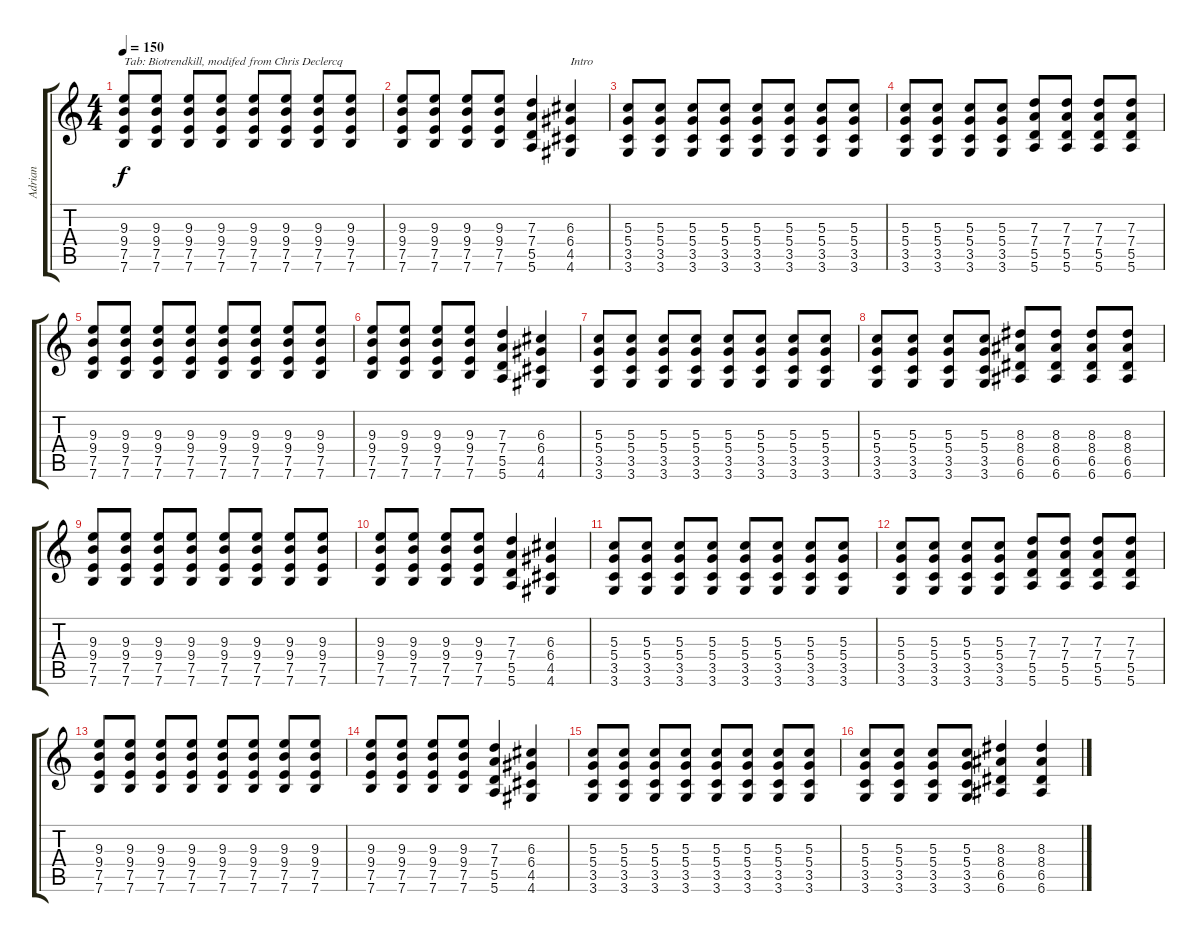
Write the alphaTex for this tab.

\track ("Adrian" "Adrian") {instrument distortionguitar}
\staff {score tabs}
\tuning (E4 B3 G3 D3 A2 E2) {hide}
\ts (4 4)
\tempo 150
\clef g2
\ks c
(9.3 9.4 7.5 7.6).8{txt "Tab: Biotrendkill, modifed from Chris Declercq" dy f instrument distortionguitar} (9.3 9.4 7.5 7.6).8 (9.3 9.4 7.5 7.6).8 (9.3 9.4 7.5 7.6).8 (9.3 9.4 7.5 7.6).8 (9.3 9.4 7.5 7.6).8 (9.3 9.4 7.5 7.6).8 (9.3 9.4 7.5 7.6).8 |
(9.3 9.4 7.5 7.6).8 (9.3 9.4 7.5 7.6).8 (9.3 9.4 7.5 7.6).8 (9.3 9.4 7.5 7.6).8 (7.3 7.4 5.5 5.6).4 (6.3 6.4 4.5 4.6).4{txt "Intro"} |
(5.3 5.4 3.5 3.6).8 (5.3 5.4 3.5 3.6).8 (5.3 5.4 3.5 3.6).8 (5.3 5.4 3.5 3.6).8 (5.3 5.4 3.5 3.6).8 (5.3 5.4 3.5 3.6).8 (5.3 5.4 3.5 3.6).8 (5.3 5.4 3.5 3.6).8 |
(5.3 5.4 3.5 3.6).8 (5.3 5.4 3.5 3.6).8 (5.3 5.4 3.5 3.6).8 (5.3 5.4 3.5 3.6).8 (7.3 7.4 5.5 5.6).8 (7.3 7.4 5.5 5.6).8 (7.3 7.4 5.5 5.6).8 (7.3 7.4 5.5 5.6).8 |
(9.3 9.4 7.5 7.6).8 (9.3 9.4 7.5 7.6).8 (9.3 9.4 7.5 7.6).8 (9.3 9.4 7.5 7.6).8 (9.3 9.4 7.5 7.6).8 (9.3 9.4 7.5 7.6).8 (9.3 9.4 7.5 7.6).8 (9.3 9.4 7.5 7.6).8 |
(9.3 9.4 7.5 7.6).8 (9.3 9.4 7.5 7.6).8 (9.3 9.4 7.5 7.6).8 (9.3 9.4 7.5 7.6).8 (7.3 7.4 5.5 5.6).4 (6.3 6.4 4.5 4.6).4 |
(5.3 5.4 3.5 3.6).8 (5.3 5.4 3.5 3.6).8 (5.3 5.4 3.5 3.6).8 (5.3 5.4 3.5 3.6).8 (5.3 5.4 3.5 3.6).8 (5.3 5.4 3.5 3.6).8 (5.3 5.4 3.5 3.6).8 (5.3 5.4 3.5 3.6).8 |
(5.3 5.4 3.5 3.6).8 (5.3 5.4 3.5 3.6).8 (5.3 5.4 3.5 3.6).8 (5.3 5.4 3.5 3.6).8 (8.3 8.4 6.5 6.6).8 (8.3 8.4 6.5 6.6).8 (8.3 8.4 6.5 6.6).8 (8.3 8.4 6.5 6.6).8 |
(9.3 9.4 7.5 7.6).8 (9.3 9.4 7.5 7.6).8 (9.3 9.4 7.5 7.6).8 (9.3 9.4 7.5 7.6).8 (9.3 9.4 7.5 7.6).8 (9.3 9.4 7.5 7.6).8 (9.3 9.4 7.5 7.6).8 (9.3 9.4 7.5 7.6).8 |
(9.3 9.4 7.5 7.6).8 (9.3 9.4 7.5 7.6).8 (9.3 9.4 7.5 7.6).8 (9.3 9.4 7.5 7.6).8 (7.3 7.4 5.5 5.6).4 (6.3 6.4 4.5 4.6).4 |
(5.3 5.4 3.5 3.6).8 (5.3 5.4 3.5 3.6).8 (5.3 5.4 3.5 3.6).8 (5.3 5.4 3.5 3.6).8 (5.3 5.4 3.5 3.6).8 (5.3 5.4 3.5 3.6).8 (5.3 5.4 3.5 3.6).8 (5.3 5.4 3.5 3.6).8 |
(5.3 5.4 3.5 3.6).8 (5.3 5.4 3.5 3.6).8 (5.3 5.4 3.5 3.6).8 (5.3 5.4 3.5 3.6).8 (7.3 7.4 5.5 5.6).8 (7.3 7.4 5.5 5.6).8 (7.3 7.4 5.5 5.6).8 (7.3 7.4 5.5 5.6).8 |
(9.3 9.4 7.5 7.6).8 (9.3 9.4 7.5 7.6).8 (9.3 9.4 7.5 7.6).8 (9.3 9.4 7.5 7.6).8 (9.3 9.4 7.5 7.6).8 (9.3 9.4 7.5 7.6).8 (9.3 9.4 7.5 7.6).8 (9.3 9.4 7.5 7.6).8 |
(9.3 9.4 7.5 7.6).8 (9.3 9.4 7.5 7.6).8 (9.3 9.4 7.5 7.6).8 (9.3 9.4 7.5 7.6).8 (7.3 7.4 5.5 5.6).4 (6.3 6.4 4.5 4.6).4 |
(5.3 5.4 3.5 3.6).8 (5.3 5.4 3.5 3.6).8 (5.3 5.4 3.5 3.6).8 (5.3 5.4 3.5 3.6).8 (5.3 5.4 3.5 3.6).8 (5.3 5.4 3.5 3.6).8 (5.3 5.4 3.5 3.6).8 (5.3 5.4 3.5 3.6).8 |
(5.3 5.4 3.5 3.6).8 (5.3 5.4 3.5 3.6).8 (5.3 5.4 3.5 3.6).8 (5.3 5.4 3.5 3.6).8 (8.3 8.4 6.5 6.6).4 (8.3 8.4 6.5 6.6).4
